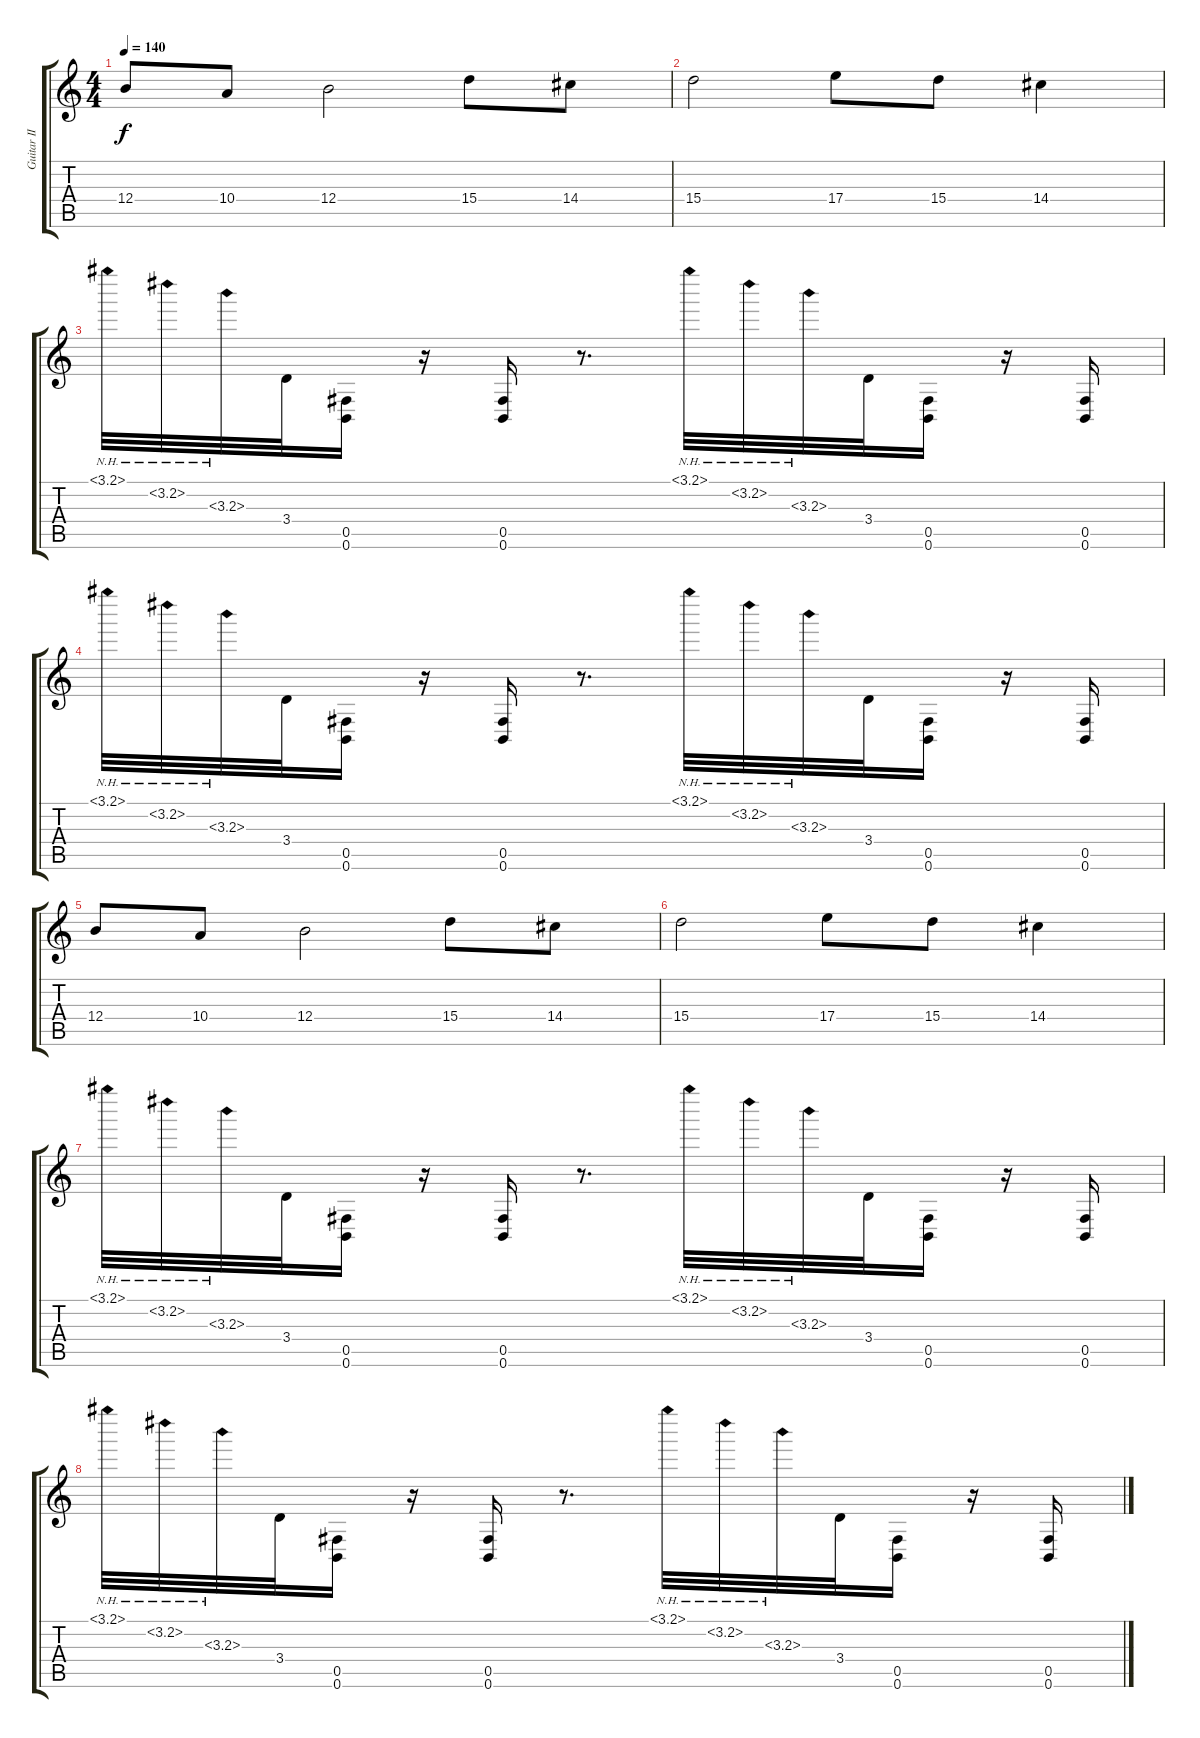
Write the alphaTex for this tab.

\track ("Guitar II" "Guitar II") {instrument distortionguitar bank 255}
\staff {score tabs}
\tuning (Db4 Ab3 E3 B2 Gb2 B1) {hide}
\ts (4 4)
\tempo 140
\clef g2
\ks c
12.4.8{dy f} 10.4.8 12.4.2 15.4.8 14.4.8 |
15.4.2 17.4.8 15.4.8 14.4.4 |
3.1{nh}.32{instrument guitarharmonics} 3.2{nh}.32 3.3{nh}.32 3.4.32 (0.5 0.6).16{instrument distortionguitar} r.16 (0.5 0.6).16 r.8{d} 3.1{nh}.32{instrument guitarharmonics} 3.2{nh}.32 3.3{nh}.32 3.4.32 (0.5 0.6).16{instrument distortionguitar} r.16 (0.5 0.6).16 |
3.1{nh}.32{instrument guitarharmonics} 3.2{nh}.32 3.3{nh}.32 3.4.32 (0.5 0.6).16{instrument distortionguitar} r.16 (0.5 0.6).16 r.8{d} 3.1{nh}.32{instrument guitarharmonics} 3.2{nh}.32 3.3{nh}.32 3.4.32 (0.5 0.6).16{instrument distortionguitar} r.16 (0.5 0.6).16 |
12.4.8 10.4.8 12.4.2 15.4.8 14.4.8 |
15.4.2 17.4.8 15.4.8 14.4.4 |
3.1{nh}.32{instrument guitarharmonics} 3.2{nh}.32 3.3{nh}.32 3.4.32 (0.5 0.6).16{instrument distortionguitar} r.16 (0.5 0.6).16 r.8{d} 3.1{nh}.32{instrument guitarharmonics} 3.2{nh}.32 3.3{nh}.32 3.4.32 (0.5 0.6).16{instrument distortionguitar} r.16 (0.5 0.6).16 |
3.1{nh}.32{instrument guitarharmonics} 3.2{nh}.32 3.3{nh}.32 3.4.32 (0.5 0.6).16{instrument distortionguitar} r.16 (0.5 0.6).16 r.8{d} 3.1{nh}.32{instrument guitarharmonics} 3.2{nh}.32 3.3{nh}.32 3.4.32 (0.5 0.6).16{instrument distortionguitar} r.16 (0.5 0.6).16
